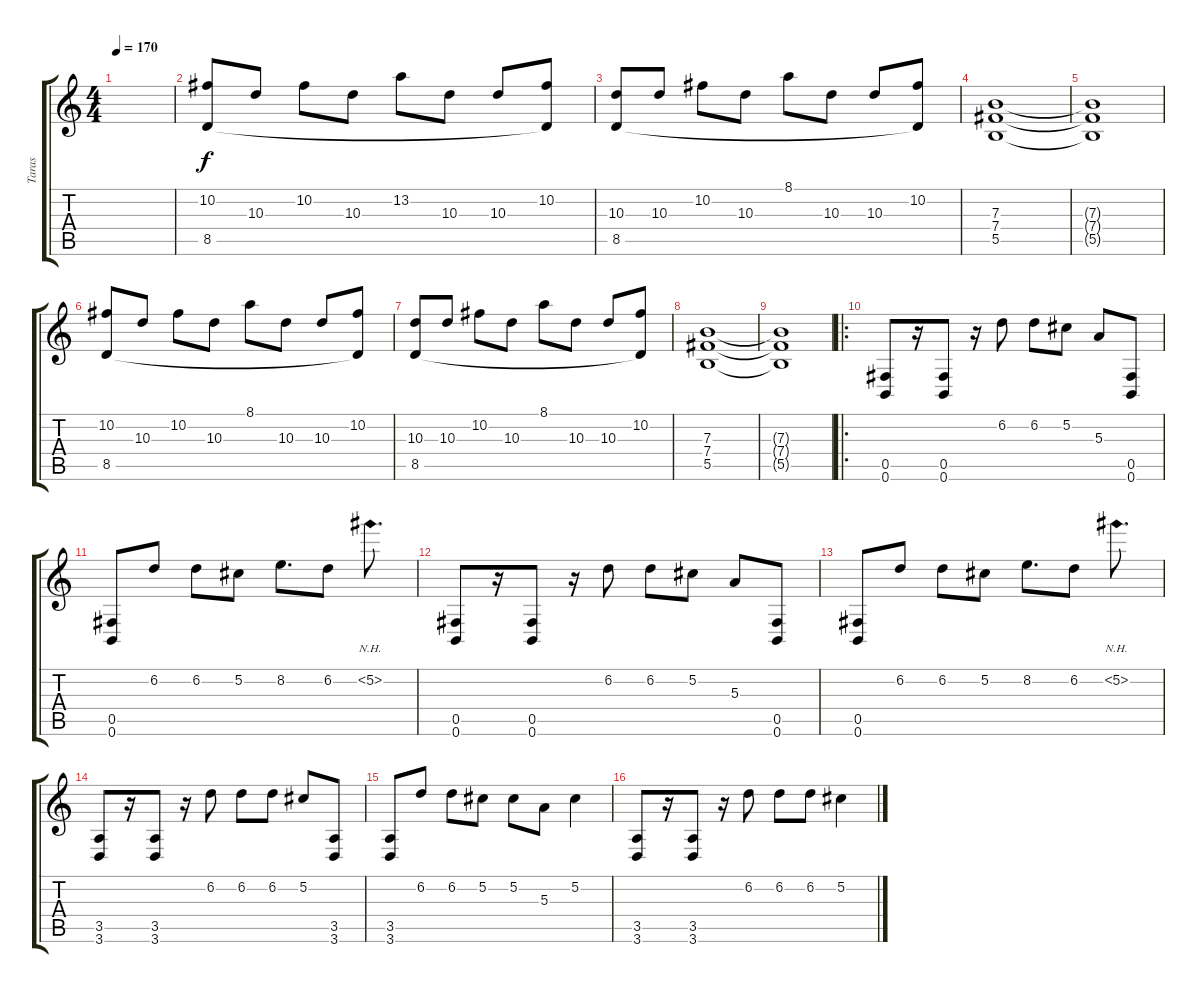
\track ("Taras" "Taras") {instrument distortionguitar}
\staff {score tabs}
\tuning (Db4 Ab3 E3 B2 Gb2 B1) {hide}
\ts (4 4)
\tempo 170
\clef g2
\ks c
|
(10.2 8.5).8 10.3.8 10.2.8 10.3.8 13.2.8 10.3.8 10.3.8 (10.2 8.5{t}).8 |
(10.3 8.5).8 10.3.8 10.2.8 10.3.8 8.1.8 10.3.8 10.3.8 (10.2 8.5{t}).8 |
(7.3 7.4 5.5).1 |
(7.3{t} 7.4{t} 5.5{t}).1 |
(10.2 8.5).8 10.3.8 10.2.8 10.3.8 8.1.8 10.3.8 10.3.8 (10.2 8.5{t}).8 |
(10.3 8.5).8 10.3.8 10.2.8 10.3.8 8.1.8 10.3.8 10.3.8 (10.2 8.5{t}).8 |
(7.3 7.4 5.5).1 |
(7.3{t} 7.4{t} 5.5{t}).1 |
\ro
(0.5 0.6).8 r.16 (0.5 0.6).8 r.16 6.2.8 6.2.8 5.2.8 5.3.8 (0.5 0.6).8 |
(0.5 0.6).8 6.2.8 6.2.8 5.2.8 8.2.8{d} 6.2.8 5.2{nh}.8{d} |
(0.5 0.6).8 r.16 (0.5 0.6).8 r.16 6.2.8 6.2.8 5.2.8 5.3.8 (0.5 0.6).8 |
(0.5 0.6).8 6.2.8 6.2.8 5.2.8 8.2.8{d} 6.2.8 5.2{nh}.8{d} |
(3.5 3.6).8 r.16 (3.5 3.6).8 r.16 6.2.8 6.2.8 6.2.8 5.2.8 (3.5 3.6).8 |
(3.5 3.6).8 6.2.8 6.2.8 5.2.8 5.2.8 5.3.8 5.2.4 |
(3.5 3.6).8 r.16 (3.5 3.6).8 r.16 6.2.8 6.2.8 6.2.8 5.2.4
